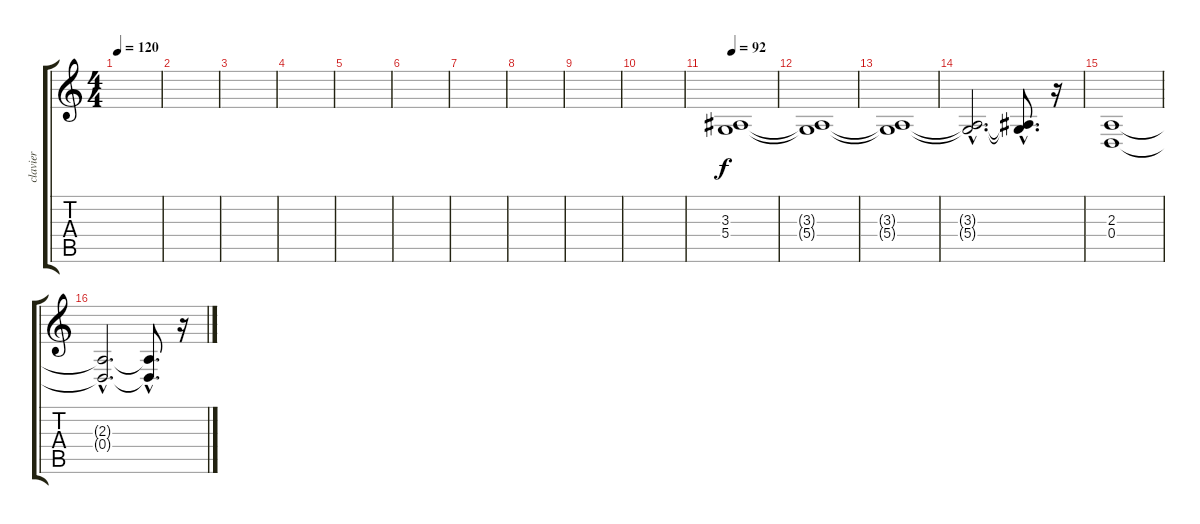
\track ("clavier" "clavier") {instrument synthstrings1}
\staff {score tabs}
\tuning (E4 B3 G3 D3 A2 E2) {hide}
\ts (4 4)
\tempo 120
\tempo 84
\tempo 120
\clef g2
\ks c
|
|
|
|
|
|
|
|
|
|
\tempo 92
(3.3 5.4).1 |
(3.3{t} 5.4{t}).1 |
(3.3{t} 5.4{t}).1 |
(3.3{hac t} 5.4{hac t}).2{d} (3.3{hac t} 5.4{hac t}).8{d} r.16 |
(2.3 0.4).1 |
(2.3{hac t} 0.4{hac t}).2{d} (2.3{hac t} 0.4{hac t}).8{d} r.16
